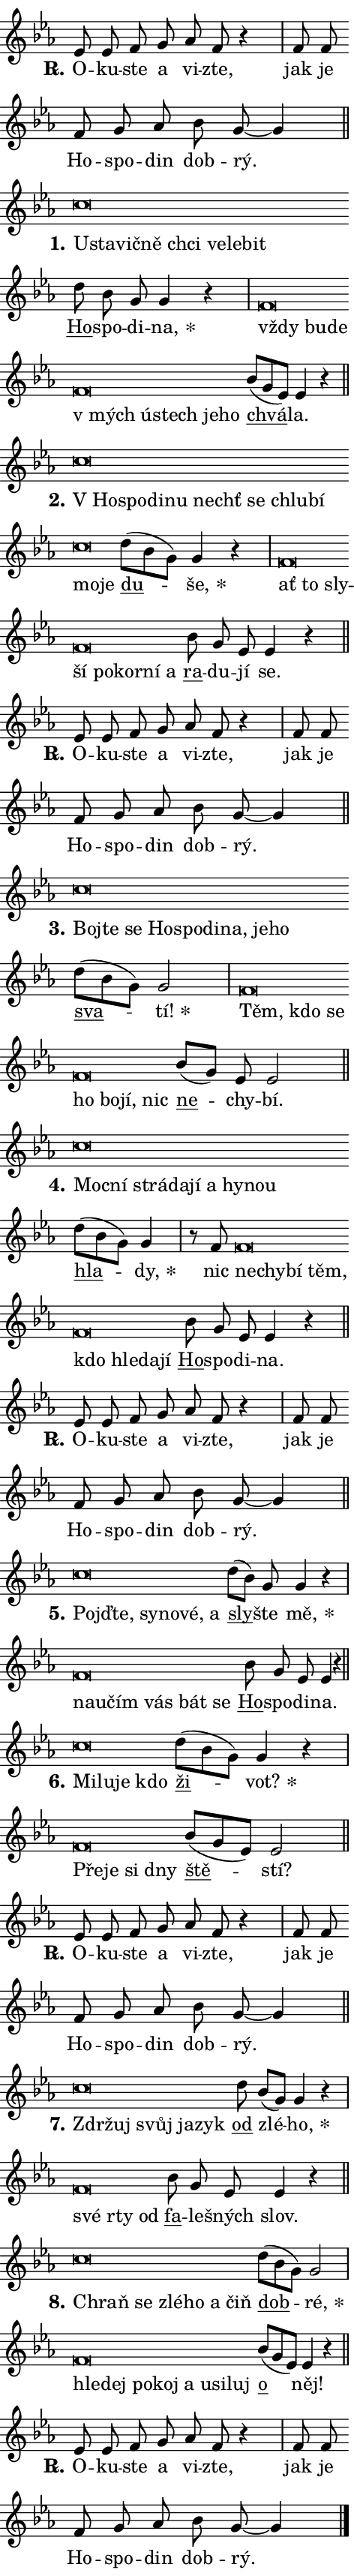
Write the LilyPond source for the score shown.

\version "2.24.0"
\header { tagline = "" }
\paper {
  indent = 0\cm
  top-margin = 0\cm
  right-margin = 0.13\cm % to fit lyric hyphens
  bottom-margin = 0\cm
  left-margin = 0\cm
  paper-width = 8\cm
  page-breaking = #ly:one-page-breaking
  system-system-spacing.basic-distance = #11
  score-system-spacing.basic-distance = #11
  ragged-last = ##f
}


%% Author: Thomas Morley
%% https://lists.gnu.org/archive/html/lilypond-user/2020-05/msg00002.html
#(define (line-position grob)
"Returns position of @var[grob} in current system:
   @code{'start}, if at first time-step
   @code{'end}, if at last time-step
   @code{'middle} otherwise
"
  (let* ((col (ly:item-get-column grob))
         (ln (ly:grob-object col 'left-neighbor))
         (rn (ly:grob-object col 'right-neighbor))
         (col-to-check-left (if (ly:grob? ln) ln col))
         (col-to-check-right (if (ly:grob? rn) rn col))
         (break-dir-left
           (and
             (ly:grob-property col-to-check-left 'non-musical #f)
             (ly:item-break-dir col-to-check-left)))
         (break-dir-right
           (and
             (ly:grob-property col-to-check-right 'non-musical #f)
             (ly:item-break-dir col-to-check-right))))
        (cond ((eqv? 1 break-dir-left) 'start)
              ((eqv? -1 break-dir-right) 'end)
              (else 'middle))))

#(define (tranparent-at-line-position vctor)
  (lambda (grob)
  "Relying on @code{line-position} select the relevant enry from @var{vctor}.
Used to determine transparency,"
    (case (line-position grob)
      ((end) (not (vector-ref vctor 0)))
      ((middle) (not (vector-ref vctor 1)))
      ((start) (not (vector-ref vctor 2))))))

noteHeadBreakVisibility =
#(define-music-function (break-visibility)(vector?)
"Makes @code{NoteHead}s transparent relying on @var{break-visibility}"
#{
  \override NoteHead.transparent =
    #(tranparent-at-line-position break-visibility)
#})

#(define delete-ledgers-for-transparent-note-heads
  (lambda (grob)
    "Reads whether a @code{NoteHead} is transparent.
If so this @code{NoteHead} is removed from @code{'note-heads} from
@var{grob}, which is supposed to be @code{LedgerLineSpanner}.
As a result ledgers are not printed for this @code{NoteHead}"
    (let* ((nhds-array (ly:grob-object grob 'note-heads))
           (nhds-list
             (if (ly:grob-array? nhds-array)
                 (ly:grob-array->list nhds-array)
                 '()))
           ;; Relies on the transparent-property being done before
           ;; Staff.LedgerLineSpanner.after-line-breaking is executed.
           ;; This is fragile ...
           (to-keep
             (remove
               (lambda (nhd)
                 (ly:grob-property nhd 'transparent #f))
               nhds-list)))
      ;; TODO find a better method to iterate over grob-arrays, similiar
      ;; to filter/remove etc for lists
      ;; For now rebuilt from scratch
      (set! (ly:grob-object grob 'note-heads)  '())
      (for-each
        (lambda (nhd)
          (ly:pointer-group-interface::add-grob grob 'note-heads nhd))
        to-keep))))

squashNotes = {
  \override NoteHead.X-extent = #'(-0.2 . 0.2)
  \override NoteHead.Y-extent = #'(-0.75 . 0)
  \override NoteHead.stencil =
    #(lambda (grob)
       (let ((pos (ly:grob-property grob 'staff-position)))
         (begin
           (if (< pos -7) (display "ERROR: Lower brevis then expected\n") (display ""))
           (if (<= pos -6) ly:text-interface::print ly:note-head::print))))
}
unSquashNotes = {
  \revert NoteHead.X-extent
  \revert NoteHead.Y-extent
  \revert NoteHead.stencil
}

hideNotes = \noteHeadBreakVisibility #begin-of-line-visible
unHideNotes = \noteHeadBreakVisibility #all-visible

% work-around for resetting accidentals
% https://lilypond.org/doc/v2.23/Documentation/notation/displaying-rhythms#unmetered-music
cadenzaMeasure = {
  \cadenzaOff
  \partial 1024 s1024
  \cadenzaOn
}

#(define-markup-command (accent layout props text) (markup?)
  "Underline accented syllable"
  (interpret-markup layout props
    #{\markup \override #'(offset . 4.3) \underline { #text }#}))

responsum = \markup \concat {
  "R" \hspace #-1.05 \path #0.1 #'((moveto 0 0.07) (lineto 0.9 0.8)) \hspace #0.05 "."
}

spaceSize = #0.6828661417322834 % exact space size for TeX Gyre Schola

\layout {
  \context {
    \Staff
    \remove "Time_signature_engraver"
    \override LedgerLineSpanner.after-line-breaking = #delete-ledgers-for-transparent-note-heads
  }
  \context {
    \Lyrics {
      \override LyricSpace.minimum-distance = \spaceSize
      \override LyricText.font-name = #"TeX Gyre Schola"
      \override LyricText.font-size = 1
      \override StanzaNumber.font-name = #"TeX Gyre Schola Bold"
      \override StanzaNumber.font-size = 1
    }
  }
  \context {
    \Score 
    \override NoteHead.text =
      #(lambda (grob) 
        (let ((pos (ly:grob-property grob 'staff-position)))
          #{\markup {
            \combine
              \halign #-0.55 \raise #(if (= pos -6) 0 0.5) \override #'(thickness . 2) \draw-line #'(3.2 . 0)
              \musicglyph "noteheads.sM1"
          }#}))
  }
}

% magnetic-lyrics.ily
%
%   written by
%     Jean Abou Samra <jean@abou-samra.fr>
%     Werner Lemberg <wl@gnu.org>
%
%   adapted by
%     Jiri Hon <jiri.hon@gmail.com>
%
% Version 2022-Apr-15

% https://www.mail-archive.com/lilypond-user@gnu.org/msg149350.html

#(define (Left_hyphen_pointer_engraver context)
   "Collect syllable-hyphen-syllable occurrences in lyrics and store
them in properties.  This engraver only looks to the left.  For
example, if the lyrics input is @code{foo -- bar}, it does the
following.

@itemize @bullet
@item
Set the @code{text} property of the @code{LyricHyphen} grob between
@q{foo} and @q{bar} to @code{foo}.

@item
Set the @code{left-hyphen} property of the @code{LyricText} grob with
text @q{foo} to the @code{LyricHyphen} grob between @q{foo} and
@q{bar}.
@end itemize

Use this auxiliary engraver in combination with the
@code{lyric-@/text::@/apply-@/magnetic-@/offset!} hook."
   (let ((hyphen #f)
         (text #f))
     (make-engraver
      (acknowledgers
       ((lyric-syllable-interface engraver grob source-engraver)
        (set! text grob)))
      (end-acknowledgers
       ((lyric-hyphen-interface engraver grob source-engraver)
        ;(when (not (grob::has-interface grob 'lyric-space-interface))
          (set! hyphen grob)));)
      ((stop-translation-timestep engraver)
       (when (and text hyphen)
         (ly:grob-set-object! text 'left-hyphen hyphen))
       (set! text #f)
       (set! hyphen #f)))))

#(define (lyric-text::apply-magnetic-offset! grob)
   "If the space between two syllables is less than the value in
property @code{LyricText@/.details@/.squash-threshold}, move the right
syllable to the left so that it gets concatenated with the left
syllable.

Use this function as a hook for
@code{LyricText@/.after-@/line-@/breaking} if the
@code{Left_@/hyphen_@/pointer_@/engraver} is active."
   (let ((hyphen (ly:grob-object grob 'left-hyphen #f)))
     (when hyphen
       (let ((left-text (ly:spanner-bound hyphen LEFT)))
         (when (grob::has-interface left-text 'lyric-syllable-interface)
           (let* ((common (ly:grob-common-refpoint grob left-text X))
                  (this-x-ext (ly:grob-extent grob common X))
                  (left-x-ext
                   (begin
                     ;; Trigger magnetism for left-text.
                     (ly:grob-property left-text 'after-line-breaking)
                     (ly:grob-extent left-text common X)))
                  ;; `delta` is the gap width between two syllables.
                  (delta (- (interval-start this-x-ext)
                            (interval-end left-x-ext)))
                  (details (ly:grob-property grob 'details))
                  (threshold (assoc-get 'squash-threshold details 0.2)))
             (when (< delta threshold)
               (let* (;; We have to manipulate the input text so that
                      ;; ligatures crossing syllable boundaries are not
                      ;; disabled.  For languages based on the Latin
                      ;; script this is essentially a beautification.
                      ;; However, for non-Western scripts it can be a
                      ;; necessity.
                      (lt (ly:grob-property left-text 'text))
                      (rt (ly:grob-property grob 'text))
                      (is-space (grob::has-interface hyphen 'lyric-space-interface))
                      (space (if is-space " " ""))
                      (extra-delta (if is-space spaceSize 0))
                      ;; Append new syllable.
                      (ltrt-space (if (and (string? lt) (string? rt))
                                (string-append lt space rt)
                                (make-concat-markup (list lt space rt))))
                      ;; Right-align `ltrt` to the right side.
                      (ltrt-space-markup (grob-interpret-markup
                               grob
                               (make-translate-markup
                                (cons (interval-length this-x-ext) 0)
                                (make-right-align-markup ltrt-space)))))
                 (begin
                   ;; Don't print `left-text`.
                   (ly:grob-set-property! left-text 'stencil #f)
                   ;; Set text and stencil (which holds all collected
                   ;; syllables so far) and shift it to the left.
                   (ly:grob-set-property! grob 'text ltrt-space)
                   (ly:grob-set-property! grob 'stencil ltrt-space-markup)
                   (ly:grob-translate-axis! grob (- (- delta extra-delta)) X))))))))))


#(define (lyric-hyphen::displace-bounds-first grob)
   ;; Make very sure this callback isn't triggered too early.
   (let ((left (ly:spanner-bound grob LEFT))
         (right (ly:spanner-bound grob RIGHT)))
     (ly:grob-property left 'after-line-breaking)
     (ly:grob-property right 'after-line-breaking)
     (ly:lyric-hyphen::print grob)))

squashThreshold = #0.4

\layout {
  \context {
    \Lyrics
    \consists #Left_hyphen_pointer_engraver
    \override LyricText.after-line-breaking =
      #lyric-text::apply-magnetic-offset!
    \override LyricHyphen.stencil = #lyric-hyphen::displace-bounds-first
    \override LyricText.details.squash-threshold = \squashThreshold
    \override LyricHyphen.minimum-distance = 0
    \override LyricHyphen.minimum-length = \squashThreshold
  }
}

squashText = \override LyricText.details.squash-threshold = 9999
unSquashText = \override LyricText.details.squash-threshold = \squashThreshold

leftText = \override LyricText.self-alignment-X = #LEFT
unLeftText = \revert LyricText.self-alignment-X

starOffset = #(lambda (grob) 
                (let ((x_offset (ly:self-alignment-interface::aligned-on-x-parent grob)))
                  (if (= x_offset 0) 0 (+ x_offset 1.2))))

star = #(define-music-function (syllable)(string?)
"Append star separator at the end of a syllable"
#{
  \once \override LyricText.X-offset = #starOffset
  \lyricmode { \markup {
    #syllable
    \override #'((font-name . "TeX Gyre Schola Bold")) \hspace #0.2 \lower #0.65 \larger "*"
  } }
#})

starAccent = #(define-music-function (syllable)(string?)
"Append star separator at the end of a syllable and make accent"
#{
  \once \override LyricText.X-offset = #starOffset
  \lyricmode { \markup {
    \accent #syllable
    \override #'((font-name . "TeX Gyre Schola Bold")) \hspace #0.2 \lower #0.65 \larger "*"
  } }
#})

breath = #(define-music-function (syllable)(string?)
"Append breathing indicator at the end of a syllable"
#{
  \lyricmode { \markup { #syllable "+" } }
#})

optionalBreath = #(define-music-function (syllable)(string?)
"Append optional breathing indicator at the end of a syllable"
#{
  \lyricmode { \markup { #syllable "(+)" } }
#})


\score {
    <<
        \new Voice = "melody" { \cadenzaOn \key es \major \relative { es'8 es f g as f r4 \cadenzaMeasure \bar "|" f8 f \bar "" f g as \bar "" bes g~ g4 \cadenzaMeasure \bar "||" \break } }
        \new Lyrics \lyricsto "melody" { \lyricmode { \set stanza = \responsum
O -- ku -- ste a vi -- zte, jak je Ho -- spo -- din dob -- rý. } }
    >>
    \layout {}
}

\score {
    <<
        \new Voice = "melody" { \cadenzaOn \key es \major \relative { \squashNotes c''\breve*1/16 \hideNotes \breve*1/16 \bar "" \breve*1/16 \bar "" \breve*1/16 \bar "" \breve*1/16 \bar "" \breve*1/16 \bar "" \breve*1/16 \breve*1/16 \bar "" \unHideNotes \unSquashNotes \bar "" d8 bes g g4 r \cadenzaMeasure \bar "|" \squashNotes f\breve*1/16 \hideNotes \breve*1/16 \bar "" \breve*1/16 \bar "" \breve*1/16 \bar "" \breve*1/16 \bar "" \breve*1/16 \bar "" \breve*1/16 \breve*1/16 \bar "" \unHideNotes \unSquashNotes \bar "" bes8[( g es)] es4 r \cadenzaMeasure \bar "||" \break } }
        \new Lyrics \lyricsto "melody" { \lyricmode { \set stanza = "1."
\leftText U -- \squashText sta -- vič -- ně chci ve -- le -- bit \unLeftText \unSquashText \markup \accent Ho -- spo -- di -- \star na, \leftText vždy \squashText bu -- de "v mých" ú -- stech je -- ho \unLeftText \unSquashText \markup \accent chvá -- la. } }
    >>
    \layout {}
}

\score {
    <<
        \new Voice = "melody" { \cadenzaOn \key es \major \relative { \squashNotes c''\breve*1/16 \hideNotes \breve*1/16 \bar "" \breve*1/16 \bar "" \breve*1/16 \bar "" \breve*1/16 \bar "" \breve*1/16 \bar "" \breve*1/16 \bar "" \breve*1/16 \bar "" \breve*1/16 \breve*1/16 \bar "" \unHideNotes \unSquashNotes \bar "" d8[( bes g)] g4 r \cadenzaMeasure \bar "|" \squashNotes f\breve*1/16 \hideNotes \breve*1/16 \bar "" \breve*1/16 \bar "" \breve*1/16 \bar "" \breve*1/16 \bar "" \breve*1/16 \bar "" \breve*1/16 \breve*1/16 \bar "" \unHideNotes \unSquashNotes \bar "" bes8 g es es4 r \cadenzaMeasure \bar "||" \break } }
        \new Lyrics \lyricsto "melody" { \lyricmode { \set stanza = "2."
\leftText "V Ho" -- \squashText spo -- di -- nu nechť se chlu -- bí mo -- je \unLeftText \unSquashText \markup \accent du -- \star še, \leftText ať \squashText to sly -- ší po -- kor -- ní a \unLeftText \unSquashText \markup \accent ra -- du -- jí se. } }
    >>
    \layout {}
}

\score {
    <<
        \new Voice = "melody" { \cadenzaOn \key es \major \relative { es'8 es f g as f r4 \cadenzaMeasure \bar "|" f8 f \bar "" f g as \bar "" bes g~ g4 \cadenzaMeasure \bar "||" \break } }
        \new Lyrics \lyricsto "melody" { \lyricmode { \set stanza = \responsum
O -- ku -- ste a vi -- zte, jak je Ho -- spo -- din dob -- rý. } }
    >>
    \layout {}
}

\score {
    <<
        \new Voice = "melody" { \cadenzaOn \key es \major \relative { \squashNotes c''\breve*1/16 \hideNotes \breve*1/16 \bar "" \breve*1/16 \bar "" \breve*1/16 \bar "" \breve*1/16 \bar "" \breve*1/16 \bar "" \breve*1/16 \bar "" \breve*1/16 \breve*1/16 \bar "" \unHideNotes \unSquashNotes \bar "" d8[( bes g)] g2 \cadenzaMeasure \bar "|" \squashNotes f\breve*1/16 \hideNotes \breve*1/16 \bar "" \breve*1/16 \bar "" \breve*1/16 \bar "" \breve*1/16 \bar "" \breve*1/16 \breve*1/16 \bar "" \unHideNotes \unSquashNotes \bar "" bes8[( g)] es es2 \cadenzaMeasure \bar "||" \break } }
        \new Lyrics \lyricsto "melody" { \lyricmode { \set stanza = "3."
\leftText Boj -- \squashText te se Ho -- spo -- di -- na, je -- ho \unLeftText \unSquashText \markup \accent sva -- \star tí! \leftText Těm, \squashText kdo se ho bo -- jí, nic \unLeftText \unSquashText \markup \accent ne -- chy -- bí. } }
    >>
    \layout {}
}

\score {
    <<
        \new Voice = "melody" { \cadenzaOn \key es \major \relative { \squashNotes c''\breve*1/16 \hideNotes \breve*1/16 \bar "" \breve*1/16 \bar "" \breve*1/16 \bar "" \breve*1/16 \bar "" \breve*1/16 \bar "" \breve*1/16 \breve*1/16 \bar "" \unHideNotes \unSquashNotes \bar "" d8[( bes g)] g4 \cadenzaMeasure \bar "|" r8 f8 \squashNotes f\breve*1/16 \hideNotes \breve*1/16 \bar "" \breve*1/16 \bar "" \breve*1/16 \bar "" \breve*1/16 \bar "" \breve*1/16 \bar "" \breve*1/16 \breve*1/16 \bar "" \unHideNotes \unSquashNotes \bar "" bes8 g es es4 r \cadenzaMeasure \bar "||" \break } }
        \new Lyrics \lyricsto "melody" { \lyricmode { \set stanza = "4."
\leftText Moc -- \squashText ní strá -- da -- jí a hy -- nou \unLeftText \unSquashText \markup \accent hla -- \star dy, nic \leftText ne -- \squashText chy -- bí těm, kdo hle -- da -- jí \unLeftText \unSquashText \markup \accent Ho -- spo -- di -- na. } }
    >>
    \layout {}
}

\score {
    <<
        \new Voice = "melody" { \cadenzaOn \key es \major \relative { es'8 es f g as f r4 \cadenzaMeasure \bar "|" f8 f \bar "" f g as \bar "" bes g~ g4 \cadenzaMeasure \bar "||" \break } }
        \new Lyrics \lyricsto "melody" { \lyricmode { \set stanza = \responsum
O -- ku -- ste a vi -- zte, jak je Ho -- spo -- din dob -- rý. } }
    >>
    \layout {}
}

\score {
    <<
        \new Voice = "melody" { \cadenzaOn \key es \major \relative { \squashNotes c''\breve*1/16 \hideNotes \breve*1/16 \bar "" \breve*1/16 \bar "" \breve*1/16 \bar "" \breve*1/16 \breve*1/16 \bar "" \unHideNotes \unSquashNotes \bar "" d8[( bes)] g g4 r \cadenzaMeasure \bar "|" \squashNotes f\breve*1/16 \hideNotes \breve*1/16 \bar "" \breve*1/16 \bar "" \breve*1/16 \bar "" \breve*1/16 \breve*1/16 \bar "" \unHideNotes \unSquashNotes \bar "" bes8 g es es4 r \cadenzaMeasure \bar "||" \break } }
        \new Lyrics \lyricsto "melody" { \lyricmode { \set stanza = "5."
\leftText Pojď -- \squashText te, sy -- no -- vé, a \unLeftText \unSquashText \markup \accent sly -- šte \star mě, \leftText na -- \squashText u -- čím vás bát se \unLeftText \unSquashText \markup \accent Ho -- spo -- di -- na. } }
    >>
    \layout {}
}

\score {
    <<
        \new Voice = "melody" { \cadenzaOn \key es \major \relative { \squashNotes c''\breve*1/16 \hideNotes \breve*1/16 \bar "" \breve*1/16 \breve*1/16 \bar "" \unHideNotes \unSquashNotes \bar "" d8[( bes g)] g4 r \cadenzaMeasure \bar "|" \squashNotes f\breve*1/16 \hideNotes \breve*1/16 \bar "" \breve*1/16 \breve*1/16 \bar "" \unHideNotes \unSquashNotes \bar "" bes8[( g es)] es2 \cadenzaMeasure \bar "||" \break } }
        \new Lyrics \lyricsto "melody" { \lyricmode { \set stanza = "6."
\leftText Mi -- \squashText lu -- je kdo \unLeftText \unSquashText \markup \accent ži -- \star vot? \leftText Pře -- \squashText je si dny \unLeftText \unSquashText \markup \accent ště -- stí? } }
    >>
    \layout {}
}

\score {
    <<
        \new Voice = "melody" { \cadenzaOn \key es \major \relative { es'8 es f g as f r4 \cadenzaMeasure \bar "|" f8 f \bar "" f g as \bar "" bes g~ g4 \cadenzaMeasure \bar "||" \break } }
        \new Lyrics \lyricsto "melody" { \lyricmode { \set stanza = \responsum
O -- ku -- ste a vi -- zte, jak je Ho -- spo -- din dob -- rý. } }
    >>
    \layout {}
}

\score {
    <<
        \new Voice = "melody" { \cadenzaOn \key es \major \relative { \squashNotes c''\breve*1/16 \hideNotes \breve*1/16 \bar "" \breve*1/16 \bar "" \breve*1/16 \breve*1/16 \bar "" \unHideNotes \unSquashNotes \bar "" d8 bes[( g)] g4 r \cadenzaMeasure \bar "|" \squashNotes f\breve*1/16 \hideNotes \breve*1/16 \breve*1/16 \bar "" \unHideNotes \unSquashNotes \bar "" bes8 g es es4 r \cadenzaMeasure \bar "||" \break } }
        \new Lyrics \lyricsto "melody" { \lyricmode { \set stanza = "7."
\leftText Zdr -- \squashText žuj svůj ja -- zyk \unLeftText \unSquashText \markup \accent od zlé -- \star ho, \leftText své \squashText rty od \unLeftText \unSquashText \markup \accent fa -- le -- šných slov. } }
    >>
    \layout {}
}

\score {
    <<
        \new Voice = "melody" { \cadenzaOn \key es \major \relative { \squashNotes c''\breve*1/16 \hideNotes \breve*1/16 \bar "" \breve*1/16 \bar "" \breve*1/16 \bar "" \breve*1/16 \breve*1/16 \bar "" \unHideNotes \unSquashNotes \bar "" d8[( bes g)] g2 \cadenzaMeasure \bar "|" \squashNotes f\breve*1/16 \hideNotes \breve*1/16 \bar "" \breve*1/16 \bar "" \breve*1/16 \bar "" \breve*1/16 \bar "" \breve*1/16 \bar "" \breve*1/16 \breve*1/16 \bar "" \unHideNotes \unSquashNotes \bar "" bes8[( g es)] es4 r \cadenzaMeasure \bar "||" \break } }
        \new Lyrics \lyricsto "melody" { \lyricmode { \set stanza = "8."
\leftText Chraň \squashText se zlé -- ho a čiň \unLeftText \unSquashText \markup \accent dob -- \star ré, \leftText hle -- \squashText dej po -- koj a u -- si -- luj \unLeftText \unSquashText \markup \accent o něj! } }
    >>
    \layout {}
}

\score {
    <<
        \new Voice = "melody" { \cadenzaOn \key es \major \relative { es'8 es f g as f r4 \cadenzaMeasure \bar "|" f8 f \bar "" f g as \bar "" bes g~ g4 \cadenzaMeasure \bar "||" \break } \bar "|." }
        \new Lyrics \lyricsto "melody" { \lyricmode { \set stanza = \responsum
O -- ku -- ste a vi -- zte, jak je Ho -- spo -- din dob -- rý. } }
    >>
    \layout {}
}
